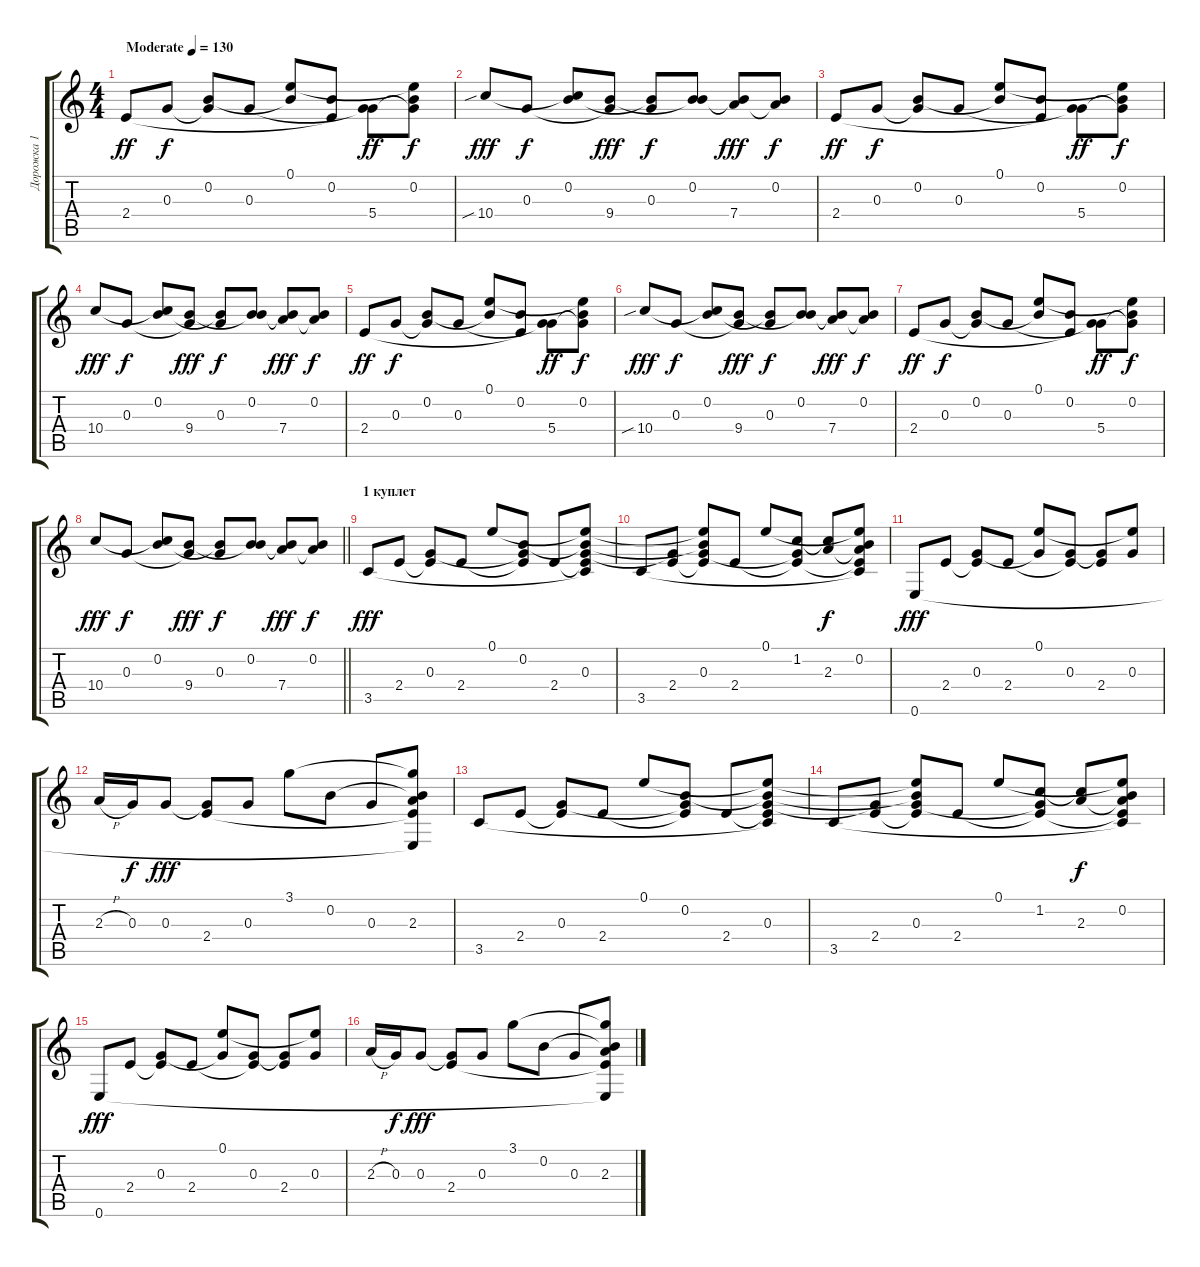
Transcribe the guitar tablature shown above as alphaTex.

\track ("Дорожка 1" "Дорожка 1") {instrument acousticguitarsteel}
\staff {score tabs}
\tuning (E4 B3 G3 D3 A2 E2) {hide}
\ts (4 4)
\tempo (130 "Moderate")
\clef g2
\ks c
2.4.8{dy ff instrument acousticguitarsteel} 0.3.8{dy f} (0.2 0.3{t}).8 0.3.8 (0.1 0.2{t}).8 (0.2 2.4{t}).8 (0.3{t} 5.4).8{dy ff} (0.1{t} 0.2 5.4{t}).8{dy f} |
10.4{sib}.8{dy fff} 0.3.8{dy f} (0.2 10.4{t}).8 (0.3{t} 9.4).8{dy fff} (0.2{t} 0.3).8{dy f} (0.2 9.4{t}).8 (0.2{t} 7.4).8{dy fff} (0.2 7.4{t}).8{dy f} |
2.4.8{dy ff} 0.3.8{dy f} (0.2 0.3{t}).8 0.3.8 (0.1 0.2{t}).8 (0.2 2.4{t}).8 (0.3{t} 5.4).8{dy ff} (0.1{t} 0.2 5.4{t}).8{dy f} |
10.4.8{dy fff} 0.3.8{dy f} (0.2 10.4{t}).8 (0.3{t} 9.4).8{dy fff} (0.2{t} 0.3).8{dy f} (0.2 9.4{t}).8 (0.2{t} 7.4).8{dy fff} (0.2 7.4{t}).8{dy f} |
2.4.8{dy ff} 0.3.8{dy f} (0.2 0.3{t}).8 0.3.8 (0.1 0.2{t}).8 (0.2 2.4{t}).8 (0.3{t} 5.4).8{dy ff} (0.1{t} 0.2 5.4{t}).8{dy f} |
10.4{sib}.8{dy fff} 0.3.8{dy f} (0.2 10.4{t}).8 (0.3{t} 9.4).8{dy fff} (0.2{t} 0.3).8{dy f} (0.2 9.4{t}).8 (0.2{t} 7.4).8{dy fff} (0.2 7.4{t}).8{dy f} |
2.4.8{dy ff} 0.3.8{dy f} (0.2 0.3{t}).8 0.3.8 (0.1 0.2{t}).8 (0.2 2.4{t}).8 (0.3{t} 5.4).8{dy ff} (0.1{t} 0.2 5.4{t}).8{dy f} |
\barLineRight lightlight
10.4.8{dy fff} 0.3.8{dy f} (0.2 10.4{t}).8 (0.3{t} 9.4).8{dy fff} (0.2{t} 0.3).8{dy f} (0.2 9.4{t}).8 (0.2{t} 7.4).8{dy fff} (0.2 7.4{t}).8{dy f} |
\section ("" "1 куплет")
3.5.8{dy fff} 2.4.8 (0.3 2.4{t}).8 2.4.8 0.1.8 (0.2 0.3{t} 2.4{t}).8 2.4.8 (0.1{t} 0.2{t} 0.3 2.4{t} 3.5{t}).8 |
3.5.8 (0.3{t} 2.4).8 (0.1{t} 0.2{t} 0.3 2.4{t}).8 2.4.8 0.1.8 (1.2 0.3{t} 2.4{t}).8 (1.2{t} 2.3).8{dy f} (0.1{t} 0.2 2.3{t} 2.4{t} 3.5{t}).8 |
0.6.8{dy fff} 2.4.8 (0.3 2.4{t}).8 2.4.8 (0.1 0.3{t}).8 (0.3 2.4{t}).8 (0.3{t} 2.4).8 (0.1{t} 0.3).8 |
2.3{h}.16 0.3.16{dy f} 0.3.8{dy fff} (0.3{t} 2.4).8 0.3.8 3.1.8 0.2.8 0.3.8 (3.1{t} 0.2{t} 2.3 2.4{t} 0.6{t}).8 |
3.5.8 2.4.8 (0.3 2.4{t}).8 2.4.8 0.1.8 (0.2 0.3{t} 2.4{t}).8 2.4.8 (0.1{t} 0.2{t} 0.3 2.4{t} 3.5{t}).8 |
3.5.8 (0.3{t} 2.4).8 (0.1{t} 0.2{t} 0.3 2.4{t}).8 2.4.8 0.1.8 (1.2 0.3{t} 2.4{t}).8 (1.2{t} 2.3).8{dy f} (0.1{t} 0.2 2.3{t} 2.4{t} 3.5{t}).8 |
0.6.8{dy fff} 2.4.8 (0.3 2.4{t}).8 2.4.8 (0.1 0.3{t}).8 (0.3 2.4{t}).8 (0.3{t} 2.4).8 (0.1{t} 0.3).8 |
2.3{h}.16 0.3.16{dy f} 0.3.8{dy fff} (0.3{t} 2.4).8 0.3.8 3.1.8 0.2.8 0.3.8 (3.1{t} 0.2{t} 2.3 2.4{t} 0.6{t}).8
